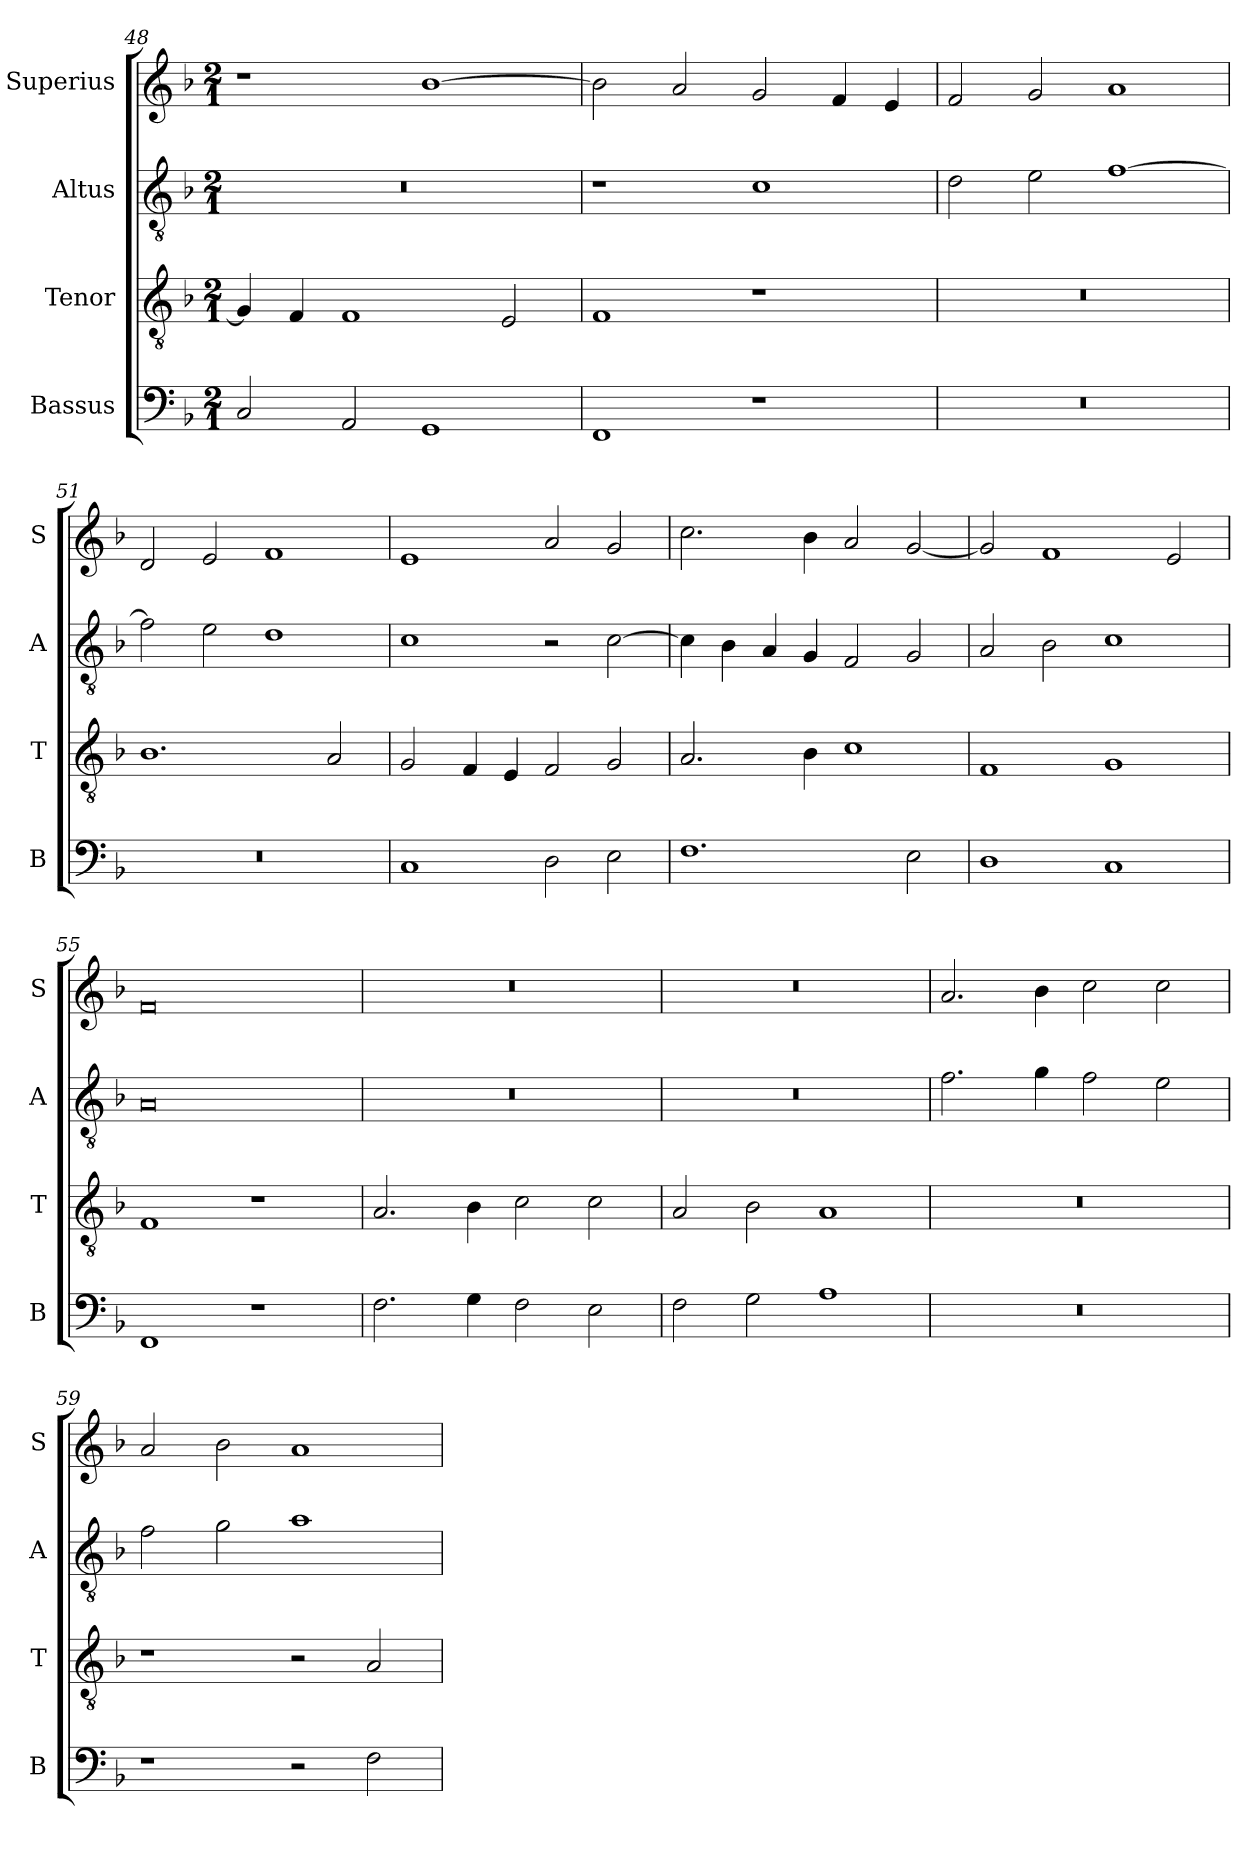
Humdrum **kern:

**kern	**kern	**kern	**kern
*part4	*part3	*part2	*part1
*staff4	*staff3	*staff2	*staff1
*I"Bassus	*I"Tenor	*I"Altus	*I"Superius
*I'B	*I'T	*I'A	*I'S
*clefF4	*clefGv2	*clefGv2	*clefG2
*k[b-]	*k[b-]	*k[b-]	*k[b-]
*F:	*F:	*F:	*F:
*M2/1	*M2/1	*M2/1	*M2/1
=48	=48	=48	=48
2C	4G]	0r	1r
.	4F	.	.
2AA	1F	.	.
1GG	.	.	[1b-
.	2E	.	.
=49	=49	=49	=49
1FF	1F	1r	2b-]
.	.	.	2a
1r	1r	1c	2g
.	.	.	4f
.	.	.	4e
=50	=50	=50	=50
0r	0r	2d	2f
.	.	2e	2g
.	.	[1f	1a
=51	=51	=51	=51
0r	1.B-	2f]	2d
.	.	2e	2e
.	.	1d	1f
.	2A	.	.
=52	=52	=52	=52
1C	2G	1c	1e
.	4F	.	.
.	4E	.	.
2D	2F	2r	2a
2E	2G	[2c	2g
=53	=53	=53	=53
1.F	2.A	4c]	2.cc
.	.	4B-	.
.	.	4A	.
.	4B-	4G	4b-
.	1c	2F	2a
2E	.	2G	[2g
=54	=54	=54	=54
1D	1F	2A	2g]
.	.	2B-	1f
1C	1G	1c	.
.	.	.	2e
=55	=55	=55	=55
1FF	1F	0A	0f
1r	1r	.	.
=56	=56	=56	=56
2.F	2.A	0r	0r
4G	4B-	.	.
2F	2c	.	.
2E	2c	.	.
=57	=57	=57	=57
2F	2A	0r	0r
2G	2B-	.	.
1A	1A	.	.
=58	=58	=58	=58
0r	0r	2.f	2.a
.	.	4g	4b-
.	.	2f	2cc
.	.	2e	2cc
=59	=59	=59	=59
1r	1r	2f	2a
.	.	2g	2b-
2r	2r	1a	1a
2F	2A	.	.
=	=	=	=
*-	*-	*-	*-
